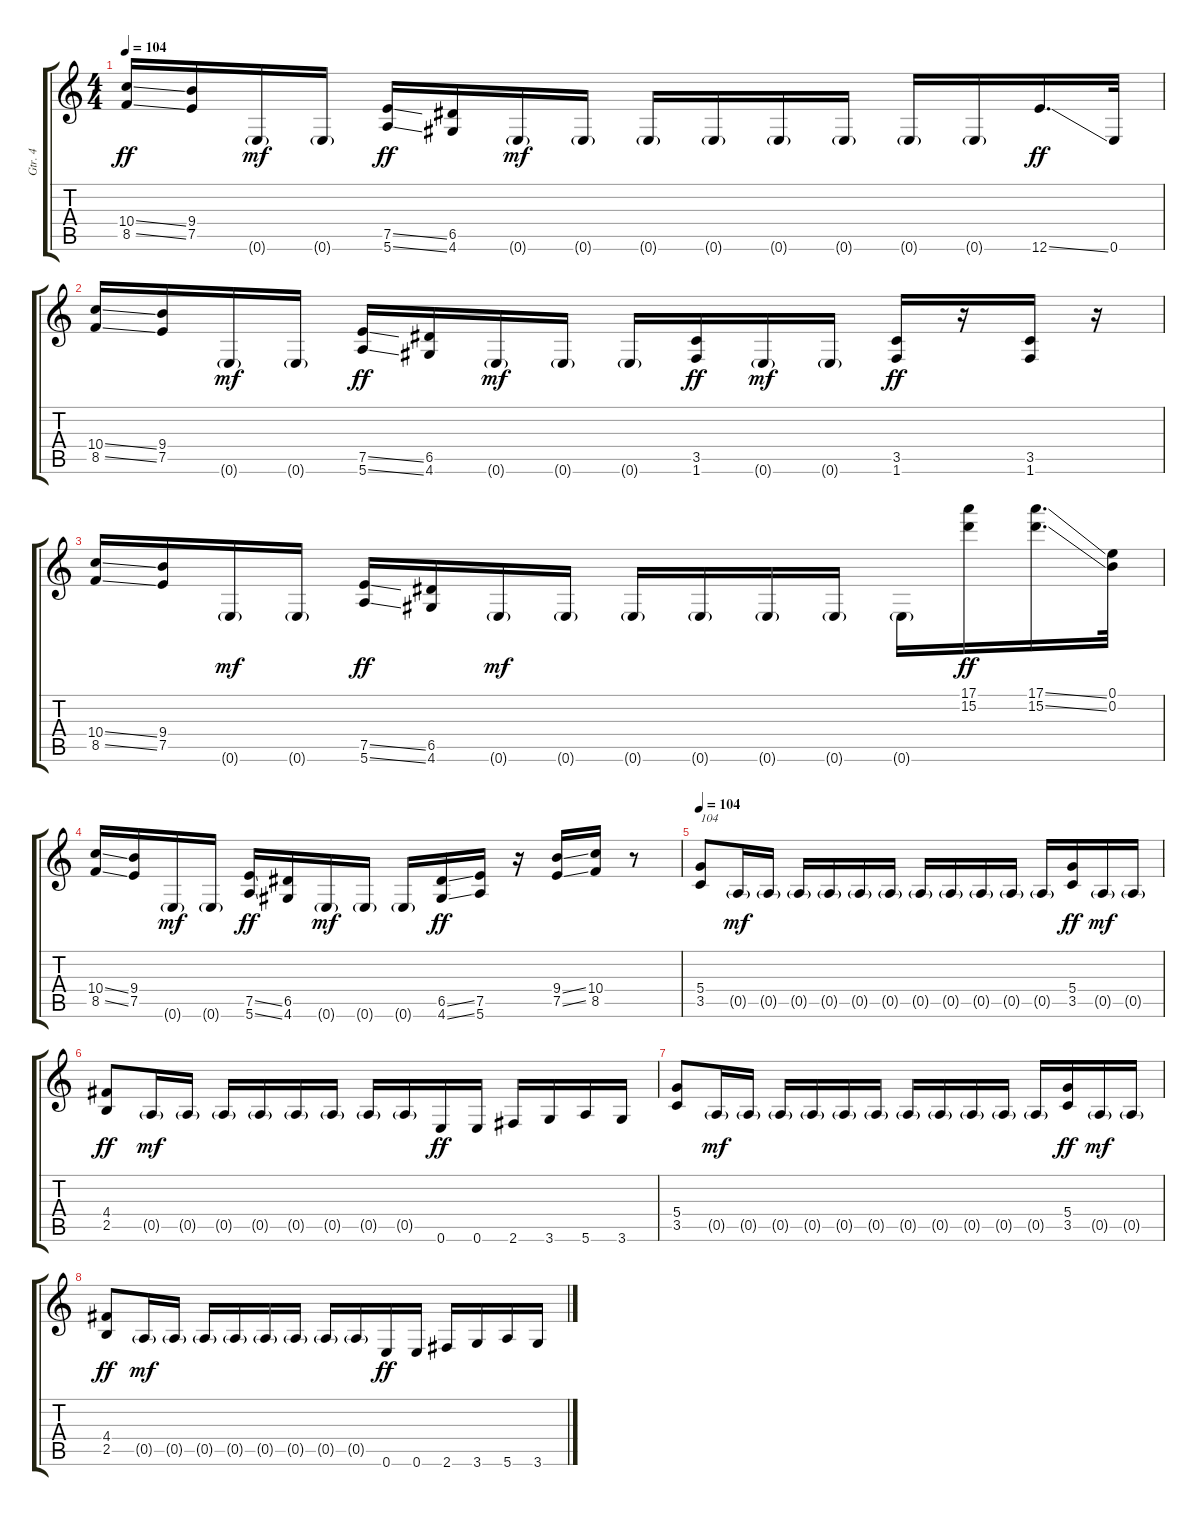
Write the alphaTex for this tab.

\track ("Gtr. 4" "Gtr. 4") {instrument overdrivenguitar}
\staff {score tabs}
\tuning (E4 B3 G3 D3 A2 E2) {hide}
\ts (4 4)
\tempo 104
\clef g2
\ks c
(10.4{ss} 8.5{ss}).16{dy ff} (9.4 7.5).16 0.6{g}.16{dy mf} 0.6{g}.16 (7.5{ss} 5.6{ss}).16{dy ff} (6.5 4.6).16 0.6{g}.16{dy mf} 0.6{g}.16 0.6{g}.16 0.6{g}.16 0.6{g}.16 0.6{g}.16 0.6{g}.16 0.6{g}.16 12.6{ss}.16{d dy ff} 0.6.32 |
(10.4{ss} 8.5{ss}).16 (9.4 7.5).16 0.6{g}.16{dy mf} 0.6{g}.16 (7.5{ss} 5.6{ss}).16{dy ff} (6.5 4.6).16 0.6{g}.16{dy mf} 0.6{g}.16 0.6{g}.16 (3.5 1.6).16{dy ff} 0.6{g}.16{dy mf} 0.6{g}.16 (3.5 1.6).16{dy ff} r.16 (3.5 1.6).16 r.16 |
(10.4{ss} 8.5{ss}).16 (9.4 7.5).16 0.6{g}.16{dy mf} 0.6{g}.16 (7.5{ss} 5.6{ss}).16{dy ff} (6.5 4.6).16 0.6{g}.16{dy mf} 0.6{g}.16 0.6{g}.16 0.6{g}.16 0.6{g}.16 0.6{g}.16 0.6{g}.16 (17.1 15.2).16{dy ff} (17.1{ss} 15.2{ss}).16{d} (0.1 0.2).32 |
(10.4{ss} 8.5{ss}).16 (9.4 7.5).16 0.6{g}.16{dy mf} 0.6{g}.16 (7.5{ss} 5.6{ss}).16{dy ff} (6.5 4.6).16 0.6{g}.16{dy mf} 0.6{g}.16 0.6{g}.16 (6.5{ss} 4.6{ss}).16{dy ff} (7.5 5.6).16 r.16 (9.4{ss} 7.5{ss}).16 (10.4 8.5).16 r.8 |
\tempo 104
(5.4 3.5).8{txt "104"} 0.5{g}.16{dy mf} 0.5{g}.16 0.5{g}.16 0.5{g}.16 0.5{g}.16 0.5{g}.16 0.5{g}.16 0.5{g}.16 0.5{g}.16 0.5{g}.16 0.5{g}.16 (5.4 3.5).16{dy ff} 0.5{g}.16{dy mf} 0.5{g}.16 |
(4.4 2.5).8{dy ff} 0.5{g}.16{dy mf} 0.5{g}.16 0.5{g}.16 0.5{g}.16 0.5{g}.16 0.5{g}.16 0.5{g}.16 0.5{g}.16 0.6.16{dy ff} 0.6.16 2.6.16 3.6.16 5.6.16 3.6.16 |
(5.4 3.5).8 0.5{g}.16{dy mf} 0.5{g}.16 0.5{g}.16 0.5{g}.16 0.5{g}.16 0.5{g}.16 0.5{g}.16 0.5{g}.16 0.5{g}.16 0.5{g}.16 0.5{g}.16 (5.4 3.5).16{dy ff} 0.5{g}.16{dy mf} 0.5{g}.16 |
(4.4 2.5).8{dy ff} 0.5{g}.16{dy mf} 0.5{g}.16 0.5{g}.16 0.5{g}.16 0.5{g}.16 0.5{g}.16 0.5{g}.16 0.5{g}.16 0.6.16{dy ff} 0.6.16 2.6.16 3.6.16 5.6.16 3.6.16
